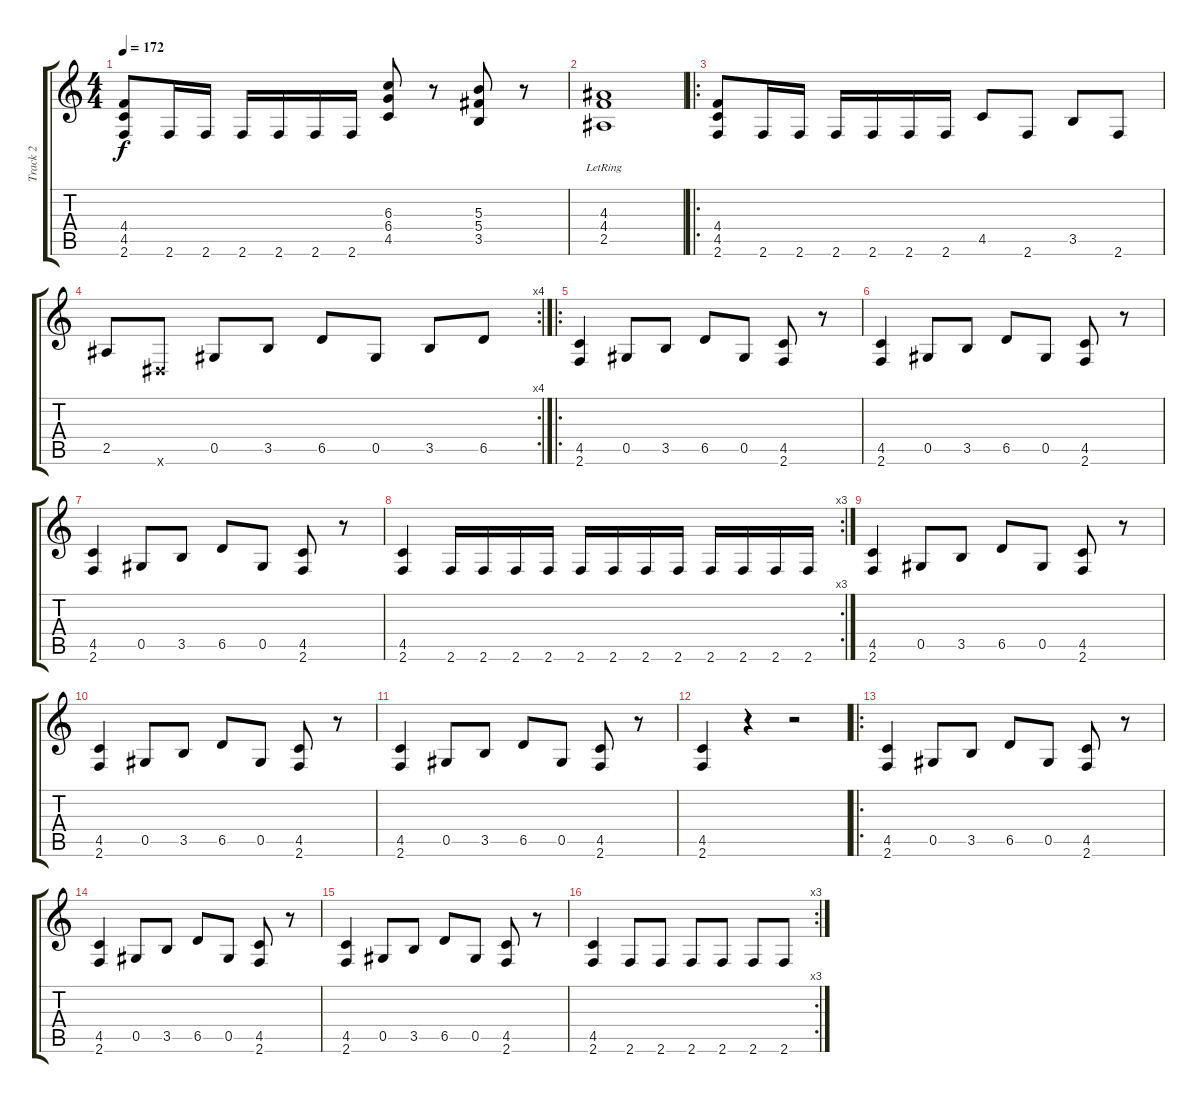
\track ("Track 2" "Track 2") {instrument distortionguitar}
\staff {score tabs}
\tuning (Eb4 Bb3 Gb3 Db3 Ab2 Eb2) {hide}
\ts (4 4)
\tempo 172
\clef g2
\ks c
(4.4 4.5 2.6).8{dy f} 2.6.16 2.6.16 2.6.16 2.6.16 2.6.16 2.6.16 (6.3 6.4 4.5).8 r.8 (5.3 5.4 3.5).8 r.8 |
(4.3{lr} 4.4{lr} 2.5{lr}).1 |
\ro
(4.4 4.5 2.6).8 2.6.16 2.6.16 2.6.16 2.6.16 2.6.16 2.6.16 4.5.8 2.6.8 3.5.8 2.6.8 |
\rc 4
2.5.8 0.6{x}.8 0.5.8 3.5.8 6.5.8 0.5.8 3.5.8 6.5.8 |
\ro
(4.5 2.6).4 0.5.8 3.5.8 6.5.8 0.5.8 (4.5 2.6).8 r.8 |
(4.5 2.6).4 0.5.8 3.5.8 6.5.8 0.5.8 (4.5 2.6).8 r.8 |
(4.5 2.6).4 0.5.8 3.5.8 6.5.8 0.5.8 (4.5 2.6).8 r.8 |
\rc 3
(4.5 2.6).4 2.6.16 2.6.16 2.6.16 2.6.16 2.6.16 2.6.16 2.6.16 2.6.16 2.6.16 2.6.16 2.6.16 2.6.16 |
(4.5 2.6).4 0.5.8 3.5.8 6.5.8 0.5.8 (4.5 2.6).8 r.8 |
(4.5 2.6).4 0.5.8 3.5.8 6.5.8 0.5.8 (4.5 2.6).8 r.8 |
(4.5 2.6).4 0.5.8 3.5.8 6.5.8 0.5.8 (4.5 2.6).8 r.8 |
(4.5 2.6).4 r.4 r.2 |
\ro
(4.5 2.6).4 0.5.8 3.5.8 6.5.8 0.5.8 (4.5 2.6).8 r.8 |
(4.5 2.6).4 0.5.8 3.5.8 6.5.8 0.5.8 (4.5 2.6).8 r.8 |
(4.5 2.6).4 0.5.8 3.5.8 6.5.8 0.5.8 (4.5 2.6).8 r.8 |
\rc 3
(4.5 2.6).4 2.6.8 2.6.8 2.6.8 2.6.8 2.6.8 2.6.8
